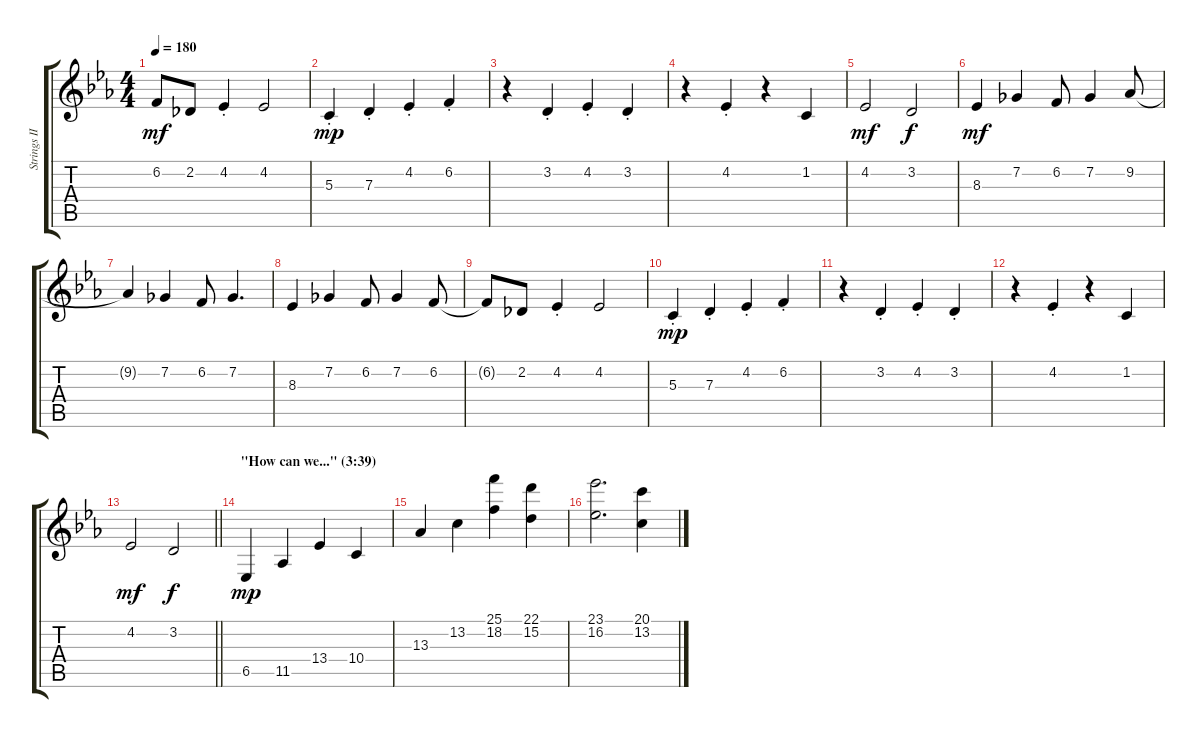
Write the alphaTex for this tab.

\track ("Strings II" "Strings II") {instrument stringensemble2}
\staff {score tabs}
\tuning (E4 B3 G3 D3 A2 E2) {hide}
\ts (4 4)
\tempo 180
\clef g2
\ks cminor
6.2{t}.8{dy mf} 2.2.8 4.2{st}.4 4.2.2 |
5.3{st}.4{dy mp} 7.3{st}.4 4.2{st}.4 6.2{st}.4 |
r.4 3.2{st}.4 4.2{st}.4 3.2{st}.4 |
r.4 4.2{st}.4 r.4 1.2.4 |
4.2.2{dy mf} 3.2.2{dy f} |
8.3.4{dy mf} 7.2.4 6.2.8 7.2.4 9.2.8 |
9.2{t}.4 7.2.4 6.2.8 7.2.4{d} |
8.3.4 7.2.4 6.2.8 7.2.4 6.2.8 |
6.2{t}.8 2.2.8 4.2{st}.4 4.2.2 |
5.3{st}.4{dy mp} 7.3{st}.4 4.2{st}.4 6.2{st}.4 |
r.4 3.2{st}.4 4.2{st}.4 3.2{st}.4 |
r.4 4.2{st}.4 r.4 1.2.4 |
\barLineRight lightlight
4.2.2{dy mf} 3.2.2{dy f} |
\section ("" "\"How can we...\" (3:39)")
6.5.4{dy mp} 11.5.4 13.4.4 10.4.4 |
13.3.4 13.2.4 (25.1 18.2).4 (22.1 15.2).4 |
(23.1 16.2).2{d} (20.1 13.2).4
